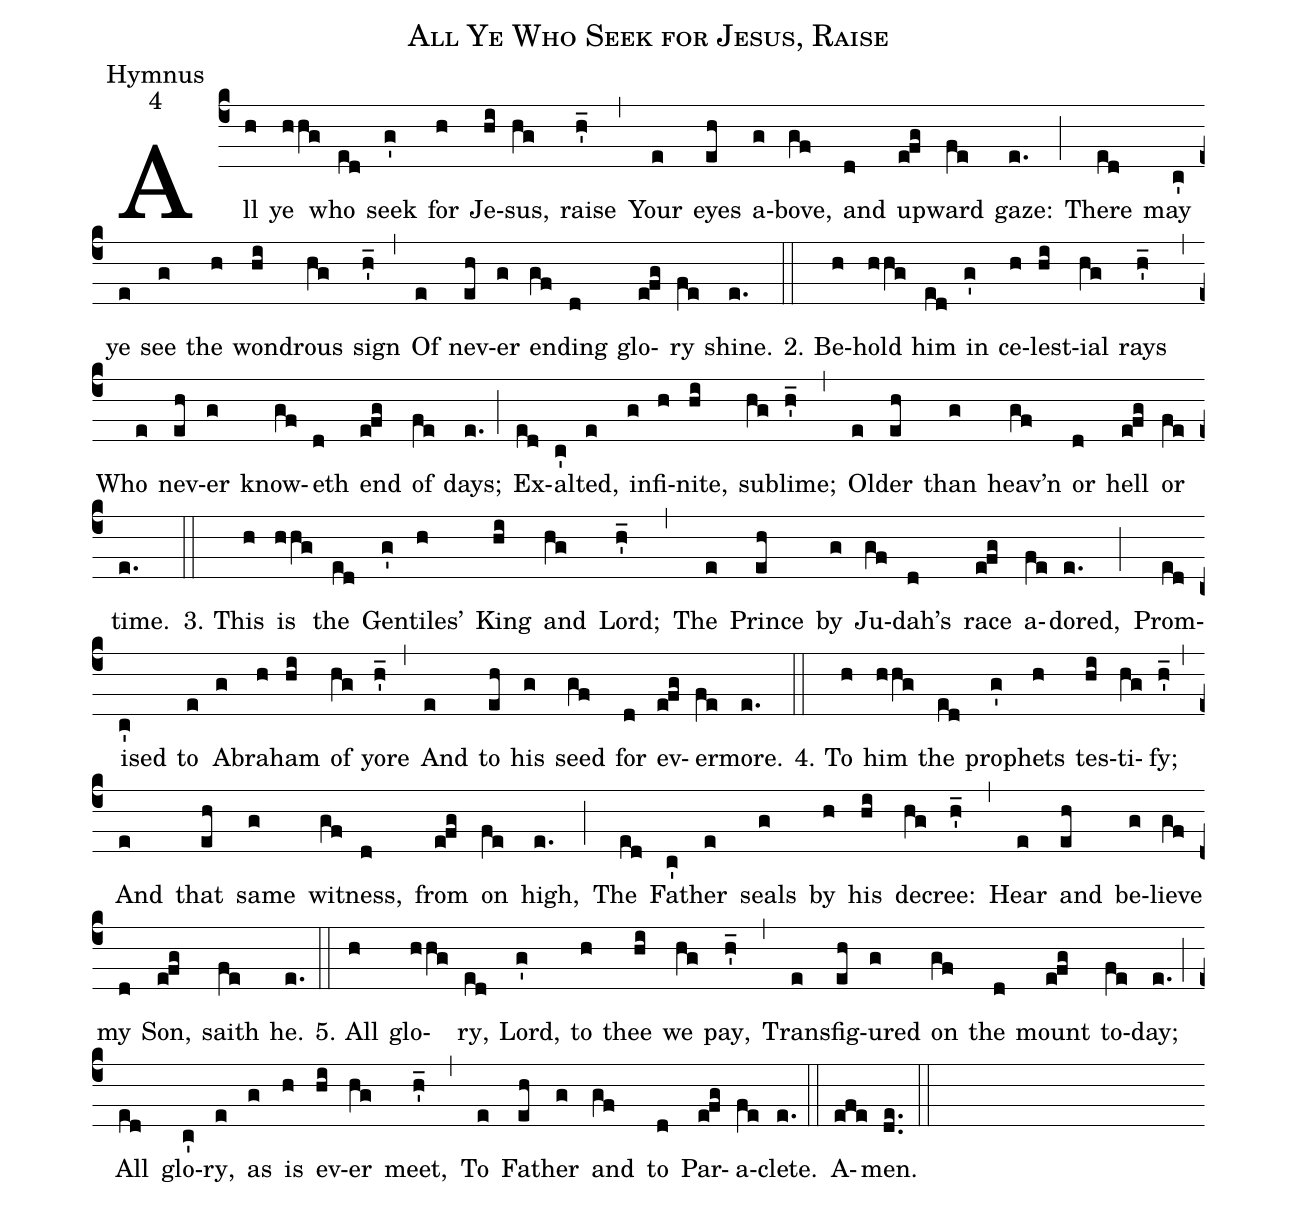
name: All Ye Who Seek for Jesus, Raise;
office-part: Hymnus;
mode: 4;
%%
(c4)All(h) ye(hhg) who(ed) seek(g') for(h) Je(hi)sus,(hg) raise(h'_) (,)
Your(e) eyes(eh) a(g)bove,(gf) and(d) up(efg)ward(fe) gaze:(e.) (;)
There(ed) may(c') ye(e) see(g) the(h) won(hi)drous(hg) sign(h'_) (,)
Of(e) nev(eh)er(g) end(gf)ing(d) glo(efg)ry(fe) shine.(e.) (::)

2. Be(h)hold(hhg) him(ed) in(g') ce-(h)lest-(hi)ial(hg) rays(h'_) (,)
Who(e) nev(eh)er(g) know-(gf)eth(d) end(efg) of(fe) days;(e.) (;)
Ex(ed)alt(c')ed,(e) in(g)fi(h)nite,(hi) sub(hg)lime;(h'_) (,)
Old(e)er(eh) than(g) heav’n(gf) or(d) hell(efg) or(fe) time.(e.) (::)

3. This(h) is(hhg) the(ed) Gen(g')tiles’(h) King(hi) and(hg) Lord;(h'_) (,)
The(e) Prince(eh) by(g) Ju(gf)dah’s(d) race(efg) a(fe)dored,(e.) (;)
Prom(ed)ised(c') to(e) A(g)bra(h)ham(hi) of(hg) yore(h'_) (,)
And(e) to(eh) his(g) seed(gf) for(d) ev(efg)er(fe)more.(e.) (::)

4. To(h) him(hhg) the(ed) proph(g')ets(h) tes(hi)ti(hg)fy;(h'_) (,)
And(e) that(eh) same(g) wit(gf)ness,(d) from(efg) on(fe) high,(e.) (;)
The(ed) Fa(c')ther(e) seals(g) by(h) his(hi) de(hg)cree:(h'_) (,)
Hear(e) and(eh) be(g)lieve(gf) my(d) Son,(efg) saith(fe) he.(e.) (::)

5. All(h) glo(hhg)ry,(ed) Lord,(g') to(h) thee(hi) we(hg) pay,(h'_) (,)
Trans(e)fig(eh)ured(g) on(gf) the(d) mount(efg) to-(fe)day;(e.) (;)
All(ed) glo(c')ry,(e) as(g) is(h) ev(hi)er(hg) meet,(h'_) (,)
To(e) Fa(eh)ther(g) and(gf) to(d) Par(efg)a(fe)clete.(e.) (::) A(efe)men.(de..) (::)
